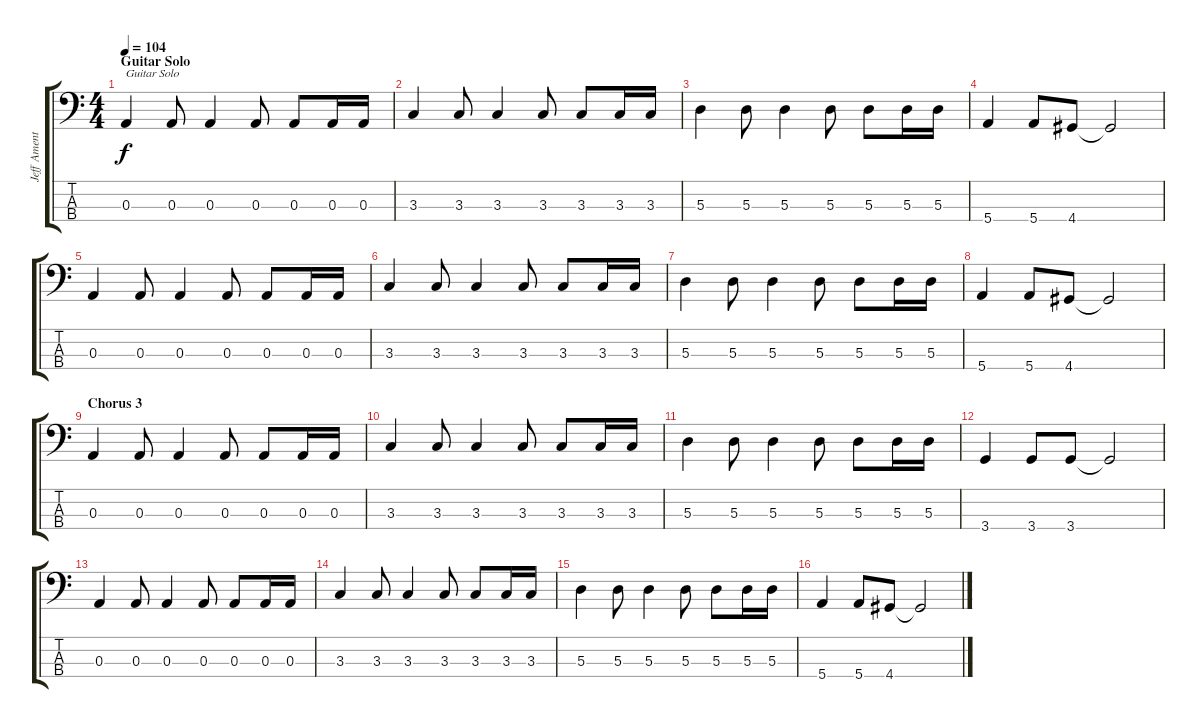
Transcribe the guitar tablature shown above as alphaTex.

\track ("Jeff Ament" "Jeff Ament") {instrument electricbassfinger}
\staff {score tabs}
\tuning (G2 D2 A1 E1) {hide}
\ts (4 4)
\section ("" "Guitar Solo")
\tempo 104
\clef f4
\ks c
0.3.4{txt "Guitar Solo" dy f} 0.3.8 0.3.4 0.3.8 0.3.8 0.3.16 0.3.16 |
3.3.4 3.3.8 3.3.4 3.3.8 3.3.8 3.3.16 3.3.16 |
5.3.4 5.3.8 5.3.4 5.3.8 5.3.8 5.3.16 5.3.16 |
5.4.4 5.4.8 4.4.8 4.4{t}.2 |
0.3.4 0.3.8 0.3.4 0.3.8 0.3.8 0.3.16 0.3.16 |
3.3.4 3.3.8 3.3.4 3.3.8 3.3.8 3.3.16 3.3.16 |
5.3.4 5.3.8 5.3.4 5.3.8 5.3.8 5.3.16 5.3.16 |
5.4.4 5.4.8 4.4.8 4.4{t}.2 |
\section ("" "Chorus 3")
0.3.4 0.3.8 0.3.4 0.3.8 0.3.8 0.3.16 0.3.16 |
3.3.4 3.3.8 3.3.4 3.3.8 3.3.8 3.3.16 3.3.16 |
5.3.4 5.3.8 5.3.4 5.3.8 5.3.8 5.3.16 5.3.16 |
3.4.4 3.4.8 3.4.8 3.4{t}.2 |
0.3.4 0.3.8 0.3.4 0.3.8 0.3.8 0.3.16 0.3.16 |
3.3.4 3.3.8 3.3.4 3.3.8 3.3.8 3.3.16 3.3.16 |
5.3.4 5.3.8 5.3.4 5.3.8 5.3.8 5.3.16 5.3.16 |
5.4.4 5.4.8 4.4.8 4.4{t}.2
